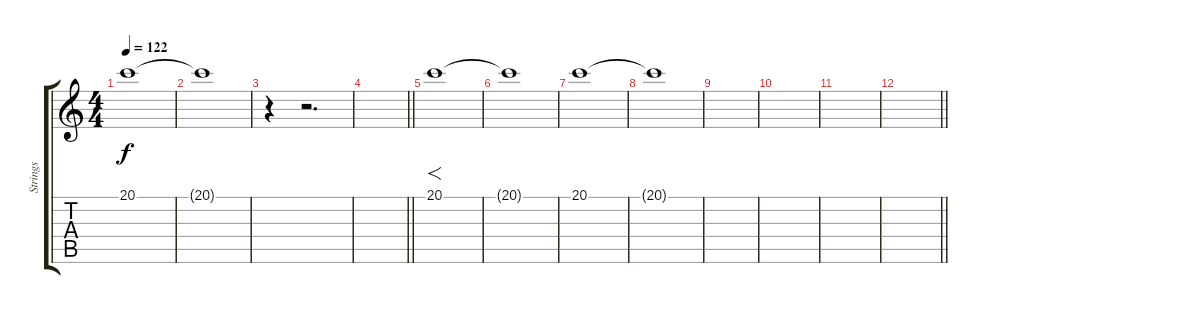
\track ("Strings" "Strings") {instrument synthstrings1}
\staff {score tabs}
\tuning (E4 B3 G3 D3 A2 E2) {hide}
\ts (4 4)
\tempo 122
\clef g2
\ks c
20.1.1{dy f volume 0} |
20.1{t}.1 |
r.4 r.2{d volume 7} |
\barLineRight lightlight
|
20.1.1{f} |
20.1{t}.1 |
20.1.1{volume 0} |
20.1{t}.1 |
|
|
|
\barLineRight lightlight
